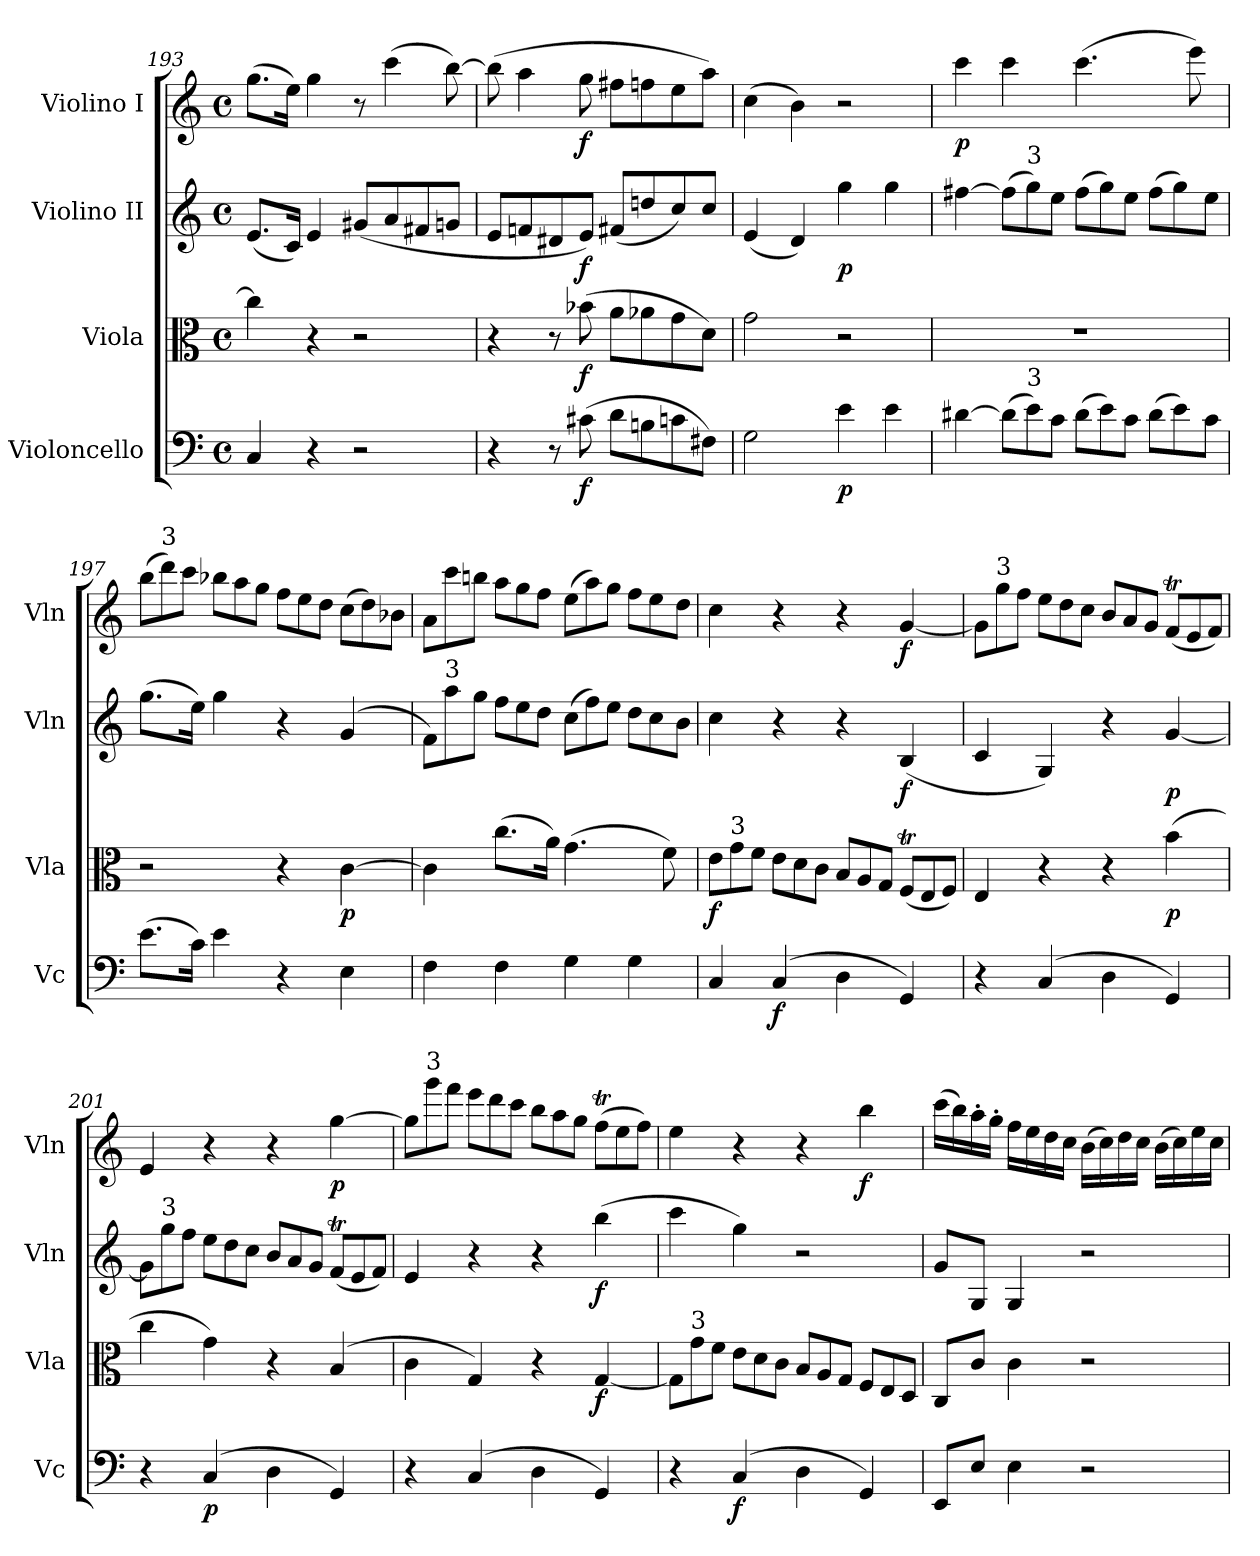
**kern	**dynam	**kern	**dynam	**kern	**dynam	**kern	**dynam
*part4	*part4	*part3	*part3	*part2	*part2	*part1	*part1
*staff4	*staff4	*staff3	*staff3	*staff2	*staff2	*staff1	*staff1
*I"Violoncello	*	*I"Viola	*	*I"Violino II	*	*I"Violino I	*
*I'Vc	*	*I'Vla	*	*I'Vln	*	*I'Vln	*
*clefF4	*	*clefC3	*	*clefG2	*	*clefG2	*
*k[]	*	*k[]	*	*k[]	*	*k[]	*
*C:	*	*C:	*	*C:	*	*C:	*
*M4/4	*	*M4/4	*	*M4/4	*	*M4/4	*
*met(c)	*	*met(c)	*	*met(c)	*	*met(c)	*
=193	=193	=193	=193	=193	=193	=193	=193
4C	.	4cc]	.	(8.eL	.	(8.ggL	.
.	.	.	.	16cJk)	.	16eeJk)	.
4r	.	4r	.	4e	.	4gg	.
2r	.	2r	.	(8g#XL	cresc.	8r	.
.	.	.	.	8a	.	(4ccc	cresc.
.	.	.	.	8f#X	.	.	.
.	.	.	.	8gnJ	.	[8bb)	.
!!LO:PB:g=z
=194	=194	=194	=194	=194	=194	=194	=194
4r	.	4r	.	8eL	.	(8bb]	.
.	.	.	.	8fn	.	4aa	.
8r	.	8r	.	8d#X	.	.	.
(8c#X	f	(8b-X	f	8eJ)	f	8gg	f
8dL	.	8aL	.	(8f#X/L	.	8ff#XL	.
8Bn	.	8a-X	.	8ddn/	.	8ffn	.
8cn	.	8g	.	8cc/)	.	8ee	.
8F#XJ)	.	8dJ)	.	8cc/J	.	8aaJ)	.
=195	=195	=195	=195	=195	=195	=195	=195
2G	.	2g	.	(4e	.	(4cc	.
.	.	.	.	4d)	.	4b)	.
4e	p	2r	.	4gg	p	2r	.
4e	.	.	.	4gg	.	.	.
=196	=196	=196	=196	=196	=196	=196	=196
[4d#X	.	1r	.	[4ff#X	.	4ccc	p
*Xtuplet	*	*	*	*Xtuplet	*	*	*
(12d#L]	.	.	.	(12ff#L]	.	4ccc	.
!	!	!	!	!LO:TX:a:t=3	!	!	!
!LO:TX:a:t=3	!	!	!	!	!	!	!
12e)	.	.	.	12gg)	.	.	.
12cJ	.	.	.	12eeJ	.	.	.
(12d#L	.	.	.	(12ff#L	.	(4.ccc	.
12e)	.	.	.	12gg)	.	.	.
12cJ	.	.	.	12eeJ	.	.	.
(12d#L	.	.	.	(12ff#L	.	.	.
12e)	.	.	.	12gg)	.	.	.
.	.	.	.	.	.	8eee)	.
12cJ	.	.	.	12eeJ	.	.	.
=197	=197	=197	=197	=197	=197	=197	=197
*	*	*	*	*	*	*Xtuplet	*
(8.eL	.	2r	.	(8.ggL	.	(12bbL	.
!	!	!	!	!	!	!LO:TX:a:t=3	!
.	.	.	.	.	.	12ddd)	.
.	.	.	.	.	.	12cccJ	.
16cJk)	.	.	.	16eeJk)	.	.	.
4e	.	.	.	4gg	.	12bb-XL	.
.	.	.	.	.	.	12aa	.
.	.	.	.	.	.	12ggJ	.
4r	.	4r	.	4r	.	12ffL	.
.	.	.	.	.	.	12ee	.
.	.	.	.	.	.	12ddJ	.
4E	.	[4c	p	(4g	.	(12ccL	.
.	.	.	.	.	.	12dd)	.
.	.	.	.	.	.	12b-XJ	.
=198	=198	=198	=198	=198	=198	=198	=198
4F	.	4c]	.	12fL)	.	12aL	.
!	!	!	!	!LO:TX:a:t=3	!	!	!
.	.	.	.	12aa	.	12ccc	.
.	.	.	.	12ggJ	.	12bbnJ	.
4F	.	(8.ccL	.	12ffL	.	12aaL	.
.	.	.	.	12ee	.	12gg	.
.	.	.	.	12ddJ	.	12ffJ	.
.	.	16aJk)	.	.	.	.	.
4G	.	(4.g	.	(12ccL	.	(12eeL	.
.	.	.	.	12ff)	.	12aa)	.
.	.	.	.	12eeJ	.	12ggJ	.
4G	.	.	.	12ddL	.	12ffL	.
.	.	.	.	12cc	.	12ee	.
.	.	8f)	.	.	.	.	.
.	.	.	.	12bJ	.	12ddJ	.
!!LO:LB:g=z
=199	=199	=199	=199	=199	=199	=199	=199
*	*	*Xtuplet	*	*	*	*	*
4C	.	12eL	f	4cc	.	4cc	.
!	!	!LO:TX:a:t=3	!	!	!	!	!
.	.	12g	.	.	.	.	.
.	.	12fJ	.	.	.	.	.
(4C	f	12eL	.	4r	.	4r	.
.	.	12d	.	.	.	.	.
.	.	12cJ	.	.	.	.	.
4D	.	12BL	.	4r	.	4r	.
.	.	12A	.	.	.	.	.
.	.	12GJ	.	.	.	.	.
4GG)	.	(12FTL	.	(4B	f	[4g	f
.	.	12E	.	.	.	.	.
.	.	12FJ)	.	.	.	.	.
=200	=200	=200	=200	=200	=200	=200	=200
4r	.	4E	.	4c	.	12gL]	.
!	!	!	!	!	!	!LO:TX:a:t=3	!
.	.	.	.	.	.	12gg	.
.	.	.	.	.	.	12ffJ	.
(4C	.	4r	.	4G)	.	12eeL	.
.	.	.	.	.	.	12dd	.
.	.	.	.	.	.	12ccJ	.
4D	.	4r	.	4r	.	12bL	.
.	.	.	.	.	.	12a	.
.	.	.	.	.	.	12gJ	.
4GG)	.	(4b	p	[4g	p	(12fTL	.
.	.	.	.	.	.	12e	.
.	.	.	.	.	.	12fJ)	.
=201	=201	=201	=201	=201	=201	=201	=201
4r	.	4cc	.	12gL]	.	4e	.
!	!	!	!	!LO:TX:a:t=3	!	!	!
.	.	.	.	12gg	.	.	.
.	.	.	.	12ffJ	.	.	.
(4C	p	4g)	.	12eeL	.	4r	.
.	.	.	.	12dd	.	.	.
.	.	.	.	12ccJ	.	.	.
4D	.	4r	.	12bL	.	4r	.
.	.	.	.	12a	.	.	.
.	.	.	.	12gJ	.	.	.
4GG)	.	(4B	.	(12fTL	.	[4gg	p
.	.	.	.	12e	.	.	.
.	.	.	.	12fJ)	.	.	.
=202	=202	=202	=202	=202	=202	=202	=202
4r	.	4c	.	4e	.	12ggL]	.
!	!	!	!	!	!	!LO:TX:a:t=3	!
.	.	.	.	.	.	12ggg	.
.	.	.	.	.	.	12fffJ	.
(4C	.	4G)	.	4r	.	12eeeL	.
.	.	.	.	.	.	12ddd	.
.	.	.	.	.	.	12cccJ	.
4D	.	4r	.	4r	.	12bbL	.
.	.	.	.	.	.	12aa	.
.	.	.	.	.	.	12ggJ	.
4GG)	.	[4G	f	(4bb	f	(12ffTL	.
.	.	.	.	.	.	12ee	.
.	.	.	.	.	.	12ffJ)	.
!!LO:LB:g=z
=203	=203	=203	=203	=203	=203	=203	=203
4r	.	12GL]	.	4ccc	.	4ee	.
!	!	!LO:TX:a:t=3	!	!	!	!	!
.	.	12g	.	.	.	.	.
.	.	12fJ	.	.	.	.	.
(4C	f	12eL	.	4gg)	.	4r	.
.	.	12d	.	.	.	.	.
.	.	12cJ	.	.	.	.	.
4D	.	12BL	.	2r	.	4r	.
.	.	12A	.	.	.	.	.
.	.	12GJ	.	.	.	.	.
4GG)	.	12FL	.	.	.	4bb	f
.	.	12E	.	.	.	.	.
.	.	12DJ	.	.	.	.	.
=204	=204	=204	=204	=204	=204	=204	=204
8EEL	.	8CL	.	8gL	.	(16cccLL	.
.	.	.	.	.	.	16bb)	.
8EJ	.	8cJ	.	8GJ	.	16aa'	.
.	.	.	.	.	.	16gg'JJ	.
4E	.	4c	.	4G	.	16ffLL	.
.	.	.	.	.	.	16ee	.
.	.	.	.	.	.	16dd	.
.	.	.	.	.	.	16ccJJ	.
2r	.	2r	.	2r	.	(16bLL	.
.	.	.	.	.	.	16cc)	.
.	.	.	.	.	.	16dd	.
.	.	.	.	.	.	16ccJJ	.
.	.	.	.	.	.	(16bLL	.
.	.	.	.	.	.	16cc)	.
.	.	.	.	.	.	16ee	.
.	.	.	.	.	.	16ccJJ	.
=	=	=	=	=	=	=	=
*-	*-	*-	*-	*-	*-	*-	*-
